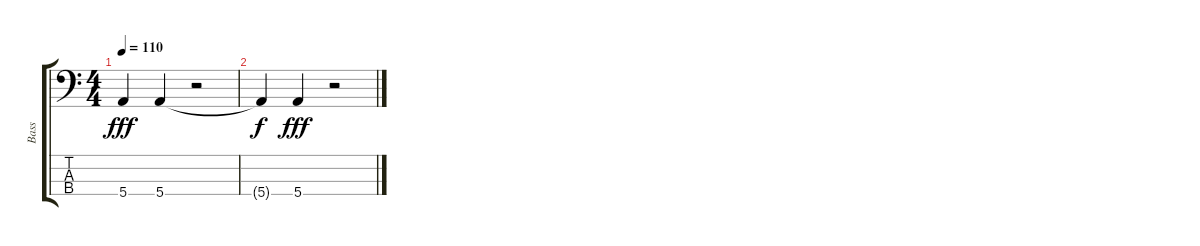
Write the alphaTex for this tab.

\track ("Bass" "Bass") {instrument electricbasspick}
\staff {score tabs}
\tuning (G2 D2 A1 E1) {hide}
\ts (4 4)
\tempo 110
\clef f4
\ks c
5.4.4{dy fff} 5.4.4 r.2 |
5.4{t}.4{dy f} 5.4.4{dy fff} r.2
